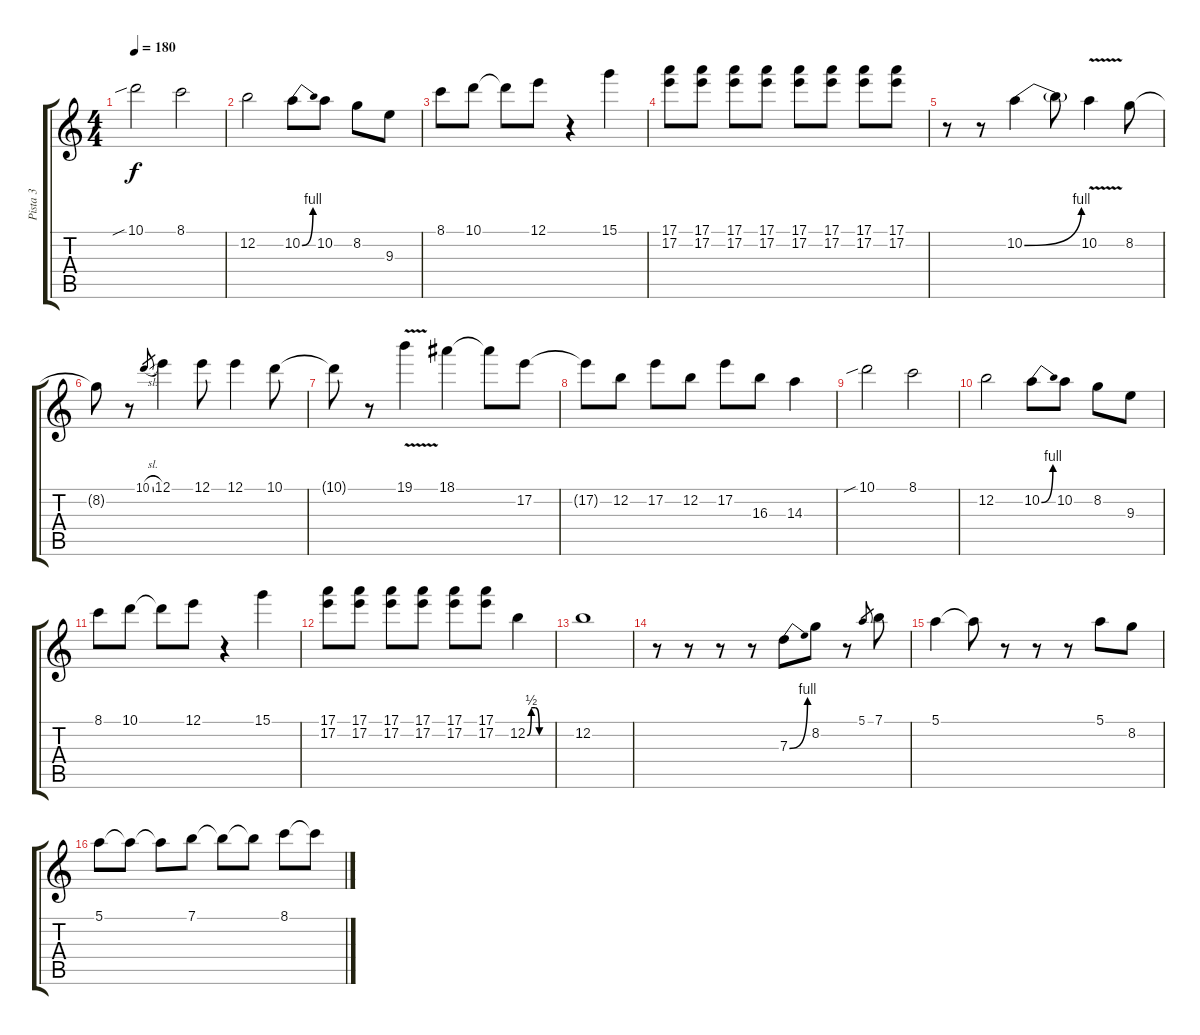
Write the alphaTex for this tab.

\track ("Pista 3" "Pista 3") {instrument distortionguitar}
\staff {score tabs}
\tuning (E4 B3 G3 D3 A2 E2) {hide}
\ts (4 4)
\tempo 180
\clef g2
\ks c
10.1{sib}.2{dy f} 8.1.2 |
12.2.2 10.2{be (bend 0 0 60 4)}.8 10.2.8 8.2.8 9.3.8 |
8.1.8 10.1.8 10.1{t}.8 12.1.8 r.4 15.1.4 |
(17.1 17.2).8 (17.1 17.2).8 (17.1 17.2).8 (17.1 17.2).8 (17.1 17.2).8 (17.1 17.2).8 (17.1 17.2).8 (17.1 17.2).8 |
r.8 r.8 10.2{be (bend 0 0 60 4)}.4 10.2{t}.8 10.2{v}.4 8.2.8 |
8.2{t}.8 r.8 10.1{sl}.8{gr} 12.1.4 12.1.8 12.1.4 10.1.8 |
10.1{t}.8 r.8 19.1{v}.4 18.1.4 18.1{t}.8 17.2.8 |
17.2{t}.8 12.2.8 17.2.8 12.2.8 17.2.8 16.3.8 14.3.4 |
10.1{sib}.2 8.1.2 |
12.2.2 10.2{be (bend 0 0 60 4)}.8 10.2.8 8.2.8 9.3.8 |
8.1.8 10.1.8 10.1{t}.8 12.1.8 r.4 15.1.4 |
(17.1 17.2).8 (17.1 17.2).8 (17.1 17.2).8 (17.1 17.2).8 (17.1 17.2).8 (17.1 17.2).8 12.2{be (custom 0 0 10 2 20 2 30 0 60 0)}.4 |
12.2.1 |
r.8 r.8 r.8 r.8 7.3{be (bend 0 0 60 4)}.8 8.2.8 r.8 5.1.8{gr} 7.1.8 |
5.1.4 5.1{t}.8 r.8 r.8 r.8 5.1.8 8.2.8 |
5.1.8 5.1{t}.8 5.1{t}.8 7.1.8 7.1{t}.8 7.1{t}.8 8.1.8 8.1{t}.8
